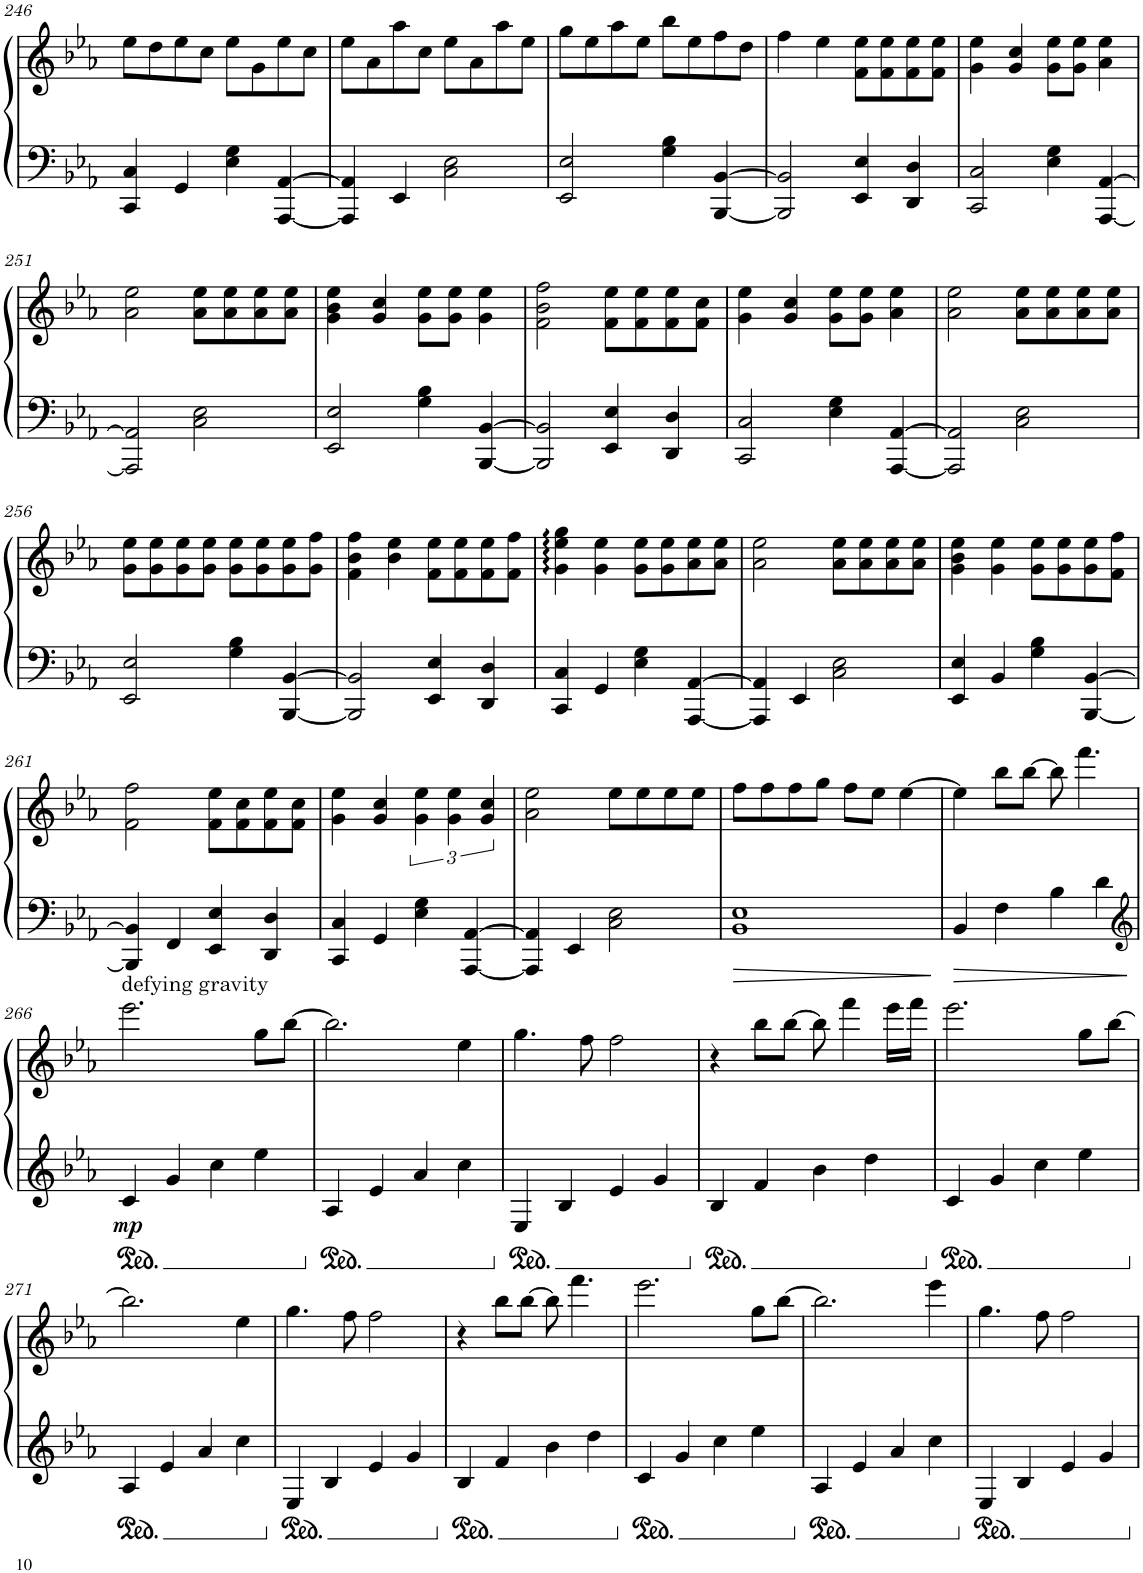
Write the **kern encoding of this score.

**kern	**kern	**dynam
*part1	*part1	*part1
*staff2	*staff1	*staff1/2
*I"Piano	*	*
*I'Pno.	*	*
!!LO:PB:g=z
*clefF4	*clefG2	*
*k[b-e-a-]	*k[b-e-a-]	*
*M4/4	*M4/4	*
=246	=246	=246
4CC/ 4C/	8ee-\L	.
.	8dd\	.
4GG/	8ee-\	.
.	8cc\J	.
4E-\ 4G\	8ee-\L	.
.	8g\	.
[4AAA-/ [4AA-/	8ee-\	.
.	8cc\J	.
=247	=247	=247
4AAA-/] 4AA-/]	8ee-\L	.
.	8a-\	.
4EE-/	8aa-\	.
.	8cc\J	.
2C\ 2E-\	8ee-\L	.
.	8a-\	.
.	8aa-\	.
.	8ee-\J	.
=248	=248	=248
2EE-/ 2E-/	8gg\L	.
.	8ee-\	.
.	8aa-\	.
.	8ee-\J	.
4G\ 4B-\	8bb-\L	.
.	8ee-\	.
[4BBB-/ [4BB-/	8ff\	.
.	8dd\J	.
=249	=249	=249
2BBB-/] 2BB-/]	4ff\	.
.	4ee-\	.
4EE-/ 4E-/	8f\ 8ee-\L	.
.	8f\ 8ee-\	.
4DD/ 4D/	8f\ 8ee-\	.
.	8f\ 8ee-\J	.
=250	=250	=250
2CC/ 2C/	4g\ 4ee-\	.
.	4g/ 4cc/	.
4E-\ 4G\	8g\ 8ee-\L	.
.	8g\ 8ee-\J	.
[4AAA-/ [4AA-/	4a-\ 4ee-\	.
!!LO:LB:g=z
=251	=251	=251
2AAA-/] 2AA-/]	2a-\ 2ee-\	.
2C\ 2E-\	8a-\ 8ee-\L	.
.	8a-\ 8ee-\	.
.	8a-\ 8ee-\	.
.	8a-\ 8ee-\J	.
=252	=252	=252
2EE-/ 2E-/	4g\ 4b-\ 4ee-\	.
.	4g/ 4cc/	.
4G\ 4B-\	8g\ 8ee-\L	.
.	8g\ 8ee-\J	.
[4BBB-/ [4BB-/	4g\ 4ee-\	.
=253	=253	=253
2BBB-/] 2BB-/]	2f\ 2b-\ 2ff\	.
4EE-/ 4E-/	8f\ 8ee-\L	.
.	8f\ 8ee-\	.
4DD/ 4D/	8f\ 8ee-\	.
.	8f\ 8cc\J	.
=254	=254	=254
2CC/ 2C/	4g\ 4ee-\	.
.	4g/ 4cc/	.
4E-\ 4G\	8g\ 8ee-\L	.
.	8g\ 8ee-\J	.
[4AAA-/ [4AA-/	4a-\ 4ee-\	.
=255	=255	=255
2AAA-/] 2AA-/]	2a-\ 2ee-\	.
2C\ 2E-\	8a-\ 8ee-\L	.
.	8a-\ 8ee-\	.
.	8a-\ 8ee-\	.
.	8a-\ 8ee-\J	.
!!LO:LB:g=z
=256	=256	=256
2EE-/ 2E-/	8g\ 8ee-\L	.
.	8g\ 8ee-\	.
.	8g\ 8ee-\	.
.	8g\ 8ee-\J	.
4G\ 4B-\	8g\ 8ee-\L	.
.	8g\ 8ee-\	.
[4BBB-/ [4BB-/	8g\ 8ee-\	.
.	8g\ 8ff\J	.
=257	=257	=257
2BBB-/] 2BB-/]	4f\ 4b-\ 4ff\	.
.	4b-\ 4ee-\	.
4EE-/ 4E-/	8f\ 8ee-\L	.
.	8f\ 8ee-\	.
4DD/ 4D/	8f\ 8ee-\	.
.	8f\ 8ff\J	.
=258	=258	=258
4CC/ 4C/	4g\ 4ee-\ 4gg\	.
4GG/	4g\ 4ee-\	.
4E-\ 4G\	8g\ 8ee-\L	.
.	8g\ 8ee-\	.
[4AAA-/ [4AA-/	8a-\ 8ee-\	.
.	8a-\ 8ee-\J	.
=259	=259	=259
4AAA-/] 4AA-/]	2a-\ 2ee-\	.
4EE-/	.	.
2C\ 2E-\	8a-\ 8ee-\L	.
.	8a-\ 8ee-\	.
.	8a-\ 8ee-\	.
.	8a-\ 8ee-\J	.
=260	=260	=260
4EE-/ 4E-/	4g\ 4b-\ 4ee-\	.
4BB-/	4g\ 4ee-\	.
4G\ 4B-\	8g\ 8ee-\L	.
.	8g\ 8ee-\	.
[4BBB-/ [4BB-/	8g\ 8ee-\	.
.	8f\ 8ff\J	.
!!LO:LB:g=z
=261	=261	=261
4BBB-/] 4BB-/]	2f\ 2ff\	.
4FF/	.	.
4EE-/ 4E-/	8f\ 8ee-\L	.
.	8f\ 8cc\	.
4DD/ 4D/	8f\ 8ee-\	.
.	8f\ 8cc\J	.
=262	=262	=262
4CC/ 4C/	4g\ 4ee-\	.
4GG/	4g/ 4cc/	.
4E-\ 4G\	6g\ 6ee-\	.
.	6g\ 6ee-\	.
[4AAA-/ [4AA-/	.	.
.	6g/ 6cc/	.
=263	=263	=263
4AAA-/] 4AA-/]	2a-\ 2ee-\	.
4EE-/	.	.
2C\ 2E-\	8ee-\L	.
.	8ee-\	.
.	8ee-\	.
.	8ee-\J	.
=264	=264	=264
1BB- 1E-	8ff\L	.
.	8ff\	.
.	8ff\	.
.	8gg\J	.
.	8ff\L	.
.	8ee-\J	.
.	[4ee-\	.
=265	=265	=265
4BB-/	4ee-\]	.
4F\	8bb-\L	.
.	[8bb-\J	.
4B-\	8bb-\]	.
.	4.fff\	.
4d\	.	.
!!LO:LB:g=z
=266	=266	=266
*clefG2	*	*
!	!LO:TX:a:t=defying gravity	!
!	!	!LO:DY:b=2
4c/	2.eee-\	mp
4g/	.	.
4cc\	.	.
4ee-\	8gg\L	.
.	[8bb-\J	.
=267	=267	=267
4A-/	2.bb-\]	.
4e-/	.	.
4a-/	.	.
4cc\	4ee-\	.
=268	=268	=268
4E-/	4.gg\	.
4B-/	.	.
.	8ff\	.
4e-/	2ff\	.
4g/	.	.
=269	=269	=269
4B-/	4r	.
4f/	8bb-\L	.
.	[8bb-\J	.
4b-\	8bb-\]	.
.	4fff\	.
4dd\	.	.
.	16eee-\LL	.
.	16fff\JJ	.
=270	=270	=270
4c/	2.eee-\	.
4g/	.	.
4cc\	.	.
4ee-\	8gg\L	.
.	[8bb-\J	.
!!LO:LB:g=z
=271	=271	=271
4A-/	2.bb-\]	.
4e-/	.	.
4a-/	.	.
4cc\	4ee-\	.
=272	=272	=272
4E-/	4.gg\	.
4B-/	.	.
.	8ff\	.
4e-/	2ff\	.
4g/	.	.
=273	=273	=273
4B-/	4r	.
4f/	8bb-\L	.
.	[8bb-\J	.
4b-\	8bb-\]	.
.	4.fff\	.
4dd\	.	.
=274	=274	=274
4c/	2.eee-\	.
4g/	.	.
4cc\	.	.
4ee-\	8gg\L	.
.	[8bb-\J	.
=275	=275	=275
4A-/	2.bb-\]	.
4e-/	.	.
4a-/	.	.
4cc\	4eee-\	.
=276	=276	=276
4E-/	4.gg\	.
4B-/	.	.
.	8ff\	.
4e-/	2ff\	.
4g/	.	.
=	=	=
*-	*-	*-
